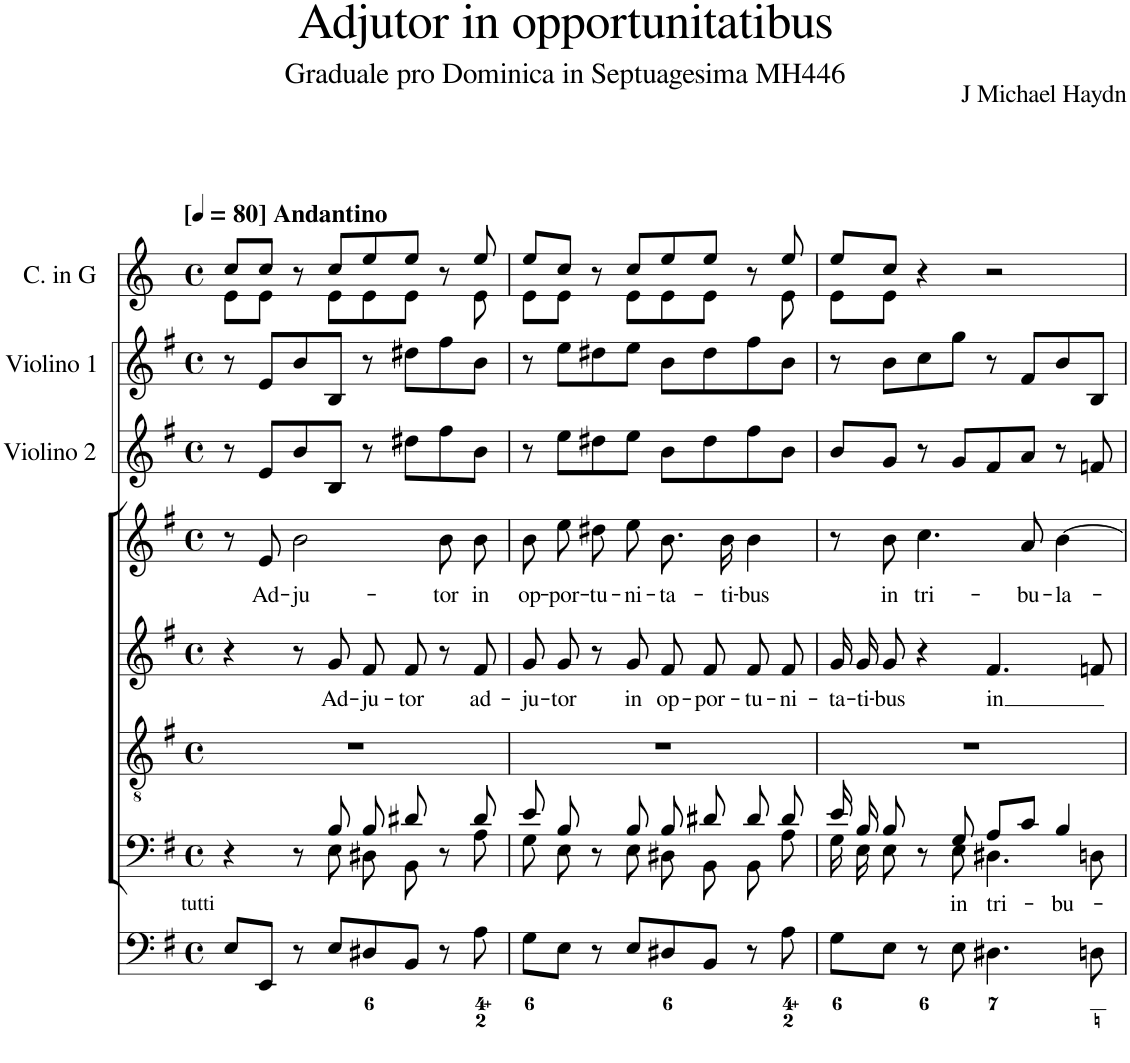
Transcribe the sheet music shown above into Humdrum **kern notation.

**kern	**kern	**text	**kern	**kern	**text	**kern	**text	**kern	**kern	**kern
*part8	*part7	*part7	*part6	*part5	*part5	*part4	*part4	*part3	*part2	*part1
*staff8	*staff7	*staff7	*staff6	*staff5	*staff5	*staff4	*staff4	*staff3	*staff2	*staff1
*I"Organ	*I"Voice	*	*I"Tenor	*I"Alto	*	*I"Voice	*	*I"Violino 2	*I"Violino 1	*I"C. in G
*	*	*	*	*	*	*	*	*I'Vln	*I'Vln	*
*clefF4	*clefF4	*	*clefGv2	*clefG2	*	*clefG2	*	*clefG2	*clefG2	*clefG2
*	*	*	*	*	*	*	*	*	*	*Trd3c5
*k[f#]	*k[f#]	*	*k[f#]	*k[f#]	*	*k[f#]	*	*k[f#]	*k[f#]	*k[]
*M4/4	*M4/4	*	*M4/4	*M4/4	*	*M4/4	*	*M4/4	*M4/4	*M4/4
*met(c)	*met(c)	*	*met(c)	*met(c)	*	*met(c)	*	*met(c)	*met(c)	*met(c)
*MM80	*MM80	*	*MM80	*MM80	*	*MM80	*	*MM80	*MM80	*MM80
=1	=1	=1	=1	=1	=1	=1	=1	=1	=1	=1
*	*^	*	*	*	*	*	*	*	*	*^
!	!	!	!	!	!	!	!	!	!	!	!LO:TX:a:B:t=[	!
!	!	!	!	!	!	!	!	!	!	!	!LO:TX:a:B:t=] Andantino	!
!LO:TX:a:t=tutti	!	!	!	!	!	!	!	!	!	!	!	!
8E/L	4r	4.ryy	.	1r	4r	.	8r	.	8r	8r	8cc/L	8e\L
!	!	!	!	!	!	!	!	!LO:LY:b	!	!	!	!
8EE/J	.	.	.	.	.	.	8e/	Ad-	8e/L	8e/L	8cc/J	8e\J
!	!	!	!	!	!	!	!	!LO:LY:b	!	!	!	!
8r	8r	.	.	.	8r	.	2b\	-ju-	8b/	8b/	8r	8ryy
!	!	!	!	!	!	!LO:LY:b	!	!	!	!	!	!
8E/L	8B/	8E\	.	.	8g/	Ad-	.	.	8B/J	8B/J	8cc/L	8e\L
!	!	!	!	!	!	!LO:LY:b	!	!	!	!	!	!
8D#X/	8B/	8D#X\	.	.	8f#/L	-ju-	.	.	8r	8r	8ee/	8e\
!	!	!	!	!	!	!LO:LY:b	!	!	!	!	!	!
8BB/J	8d#X/	8BB\	.	.	8f#/J	-tor	.	.	8dd#X\L	8dd#X\L	8ee/J	8e\J
!	!	!	!	!	!	!	!	!LO:LY:b	!	!	!	!
8r	8r	8ryy	.	.	8r	.	8b\L	-tor	8ff#\	8ff#\	8r	8ryy
!	!	!	!	!	!	!LO:LY:b	!	!LO:LY:b	!	!	!	!
8A\	8d#/	8A\	.	.	8f#/	ad-	8b\J	in	8b\J	8b\J	8ee/	8e\
=2	=2	=2	=2	=2	=2	=2	=2	=2	=2	=2	=2	=2
!	!	!	!	!	!	!LO:LY:b	!	!LO:LY:b	!	!	!	!
8G\L	8e/	8G\	.	1r	8g/L	-ju-	8b\L	op-	8r	8r	8ee/L	8e\L
!	!	!	!	!	!	!LO:LY:b	!	!LO:LY:b	!	!	!	!
8E\J	8B/	8E\	.	.	8g/J	-tor	8ee\J	-por-	8ee\L	8ee\L	8cc/J	8e\J
!	!	!	!	!	!	!	!	!LO:LY:b	!	!	!	!
8r	8r	8ryy	.	.	8r	.	8dd#X\L	-tu-	8dd#X\	8dd#X\	8r	8ryy
!	!	!	!	!	!	!LO:LY:b	!	!LO:LY:b	!	!	!	!
8E/L	8B/	8E\	.	.	8g/	in	8ee\J	-ni-	8ee\J	8ee\J	8cc/L	8e\L
!	!	!	!	!	!	!LO:LY:b	!	!LO:LY:b	!	!	!	!
8D#X/	8B/	8D#X\	.	.	8f#/L	op-	8.b\L	-ta-	8b\L	8b\L	8ee/	8e\
!	!	!	!	!	!	!LO:LY:b	!	!	!	!	!	!
8BB/J	8d#X/	8BB\	.	.	8f#/J	-por-	.	.	8dd#\	8dd#\	8ee/J	8e\J
!	!	!	!	!	!	!	!	!LO:LY:b	!	!	!	!
.	.	.	.	.	.	.	16b\Jk	-ti-	.	.	.	.
!	!	!	!	!	!	!LO:LY:b	!	!LO:LY:b	!	!	!	!
8r	8d#/	8BB\	.	.	8f#/L	-tu-	4b\	-bus	8ff#\	8ff#\	8r	8ryy
!	!	!	!	!	!	!LO:LY:b	!	!	!	!	!	!
8A\	8d#/	8A\	.	.	8f#/J	-ni-	.	.	8b\J	8b\J	8ee/	8e\
=3	=3	=3	=3	=3	=3	=3	=3	=3	=3	=3	=3	=3
!	!	!	!	!	!	!LO:LY:b	!	!	!	!	!	!
8G\L	16e/	16G\	.	1r	16g/LL	-ta-	8r	.	8b/L	8r	8ee/L	8e\L
!	!	!	!	!	!	!LO:LY:b	!	!	!	!	!	!
.	16B/	16E\	.	.	16g/J	-ti-	.	.	.	.	.	.
!	!	!	!	!	!	!LO:LY:b	!	!LO:LY:b	!	!	!	!
8E\J	8B/	8E\	.	.	8g/J	-bus	8b\	in	8g/J	8b\L	8cc/J	8e\J
!	!	!	!	!	!	!	!	!LO:LY:b	!	!	!	!
8r	8r	8ryy	.	.	4r	.	4.cc\	tri-	8r	8cc\	4r	2.ryy
!	!	!	!LO:LY:b	!	!	!	!	!	!	!	!	!
8E\	8G/	8E\	in	.	.	.	.	.	8g/L	8gg\J	.	.
!	!	!	!LO:LY:b	!	!	!LO:LY:b	!	!	!	!	!	!
4.D#X\	8A/L	4.D#X\	tri-	.	4.f#/	in	.	.	8f#/	8r	2r	.
!	!	!	!	!	!	!	!	!LO:LY:b	!	!	!	!
.	8c/J	.	.	.	.	.	8a/	-bu-	8a/J	8f#/L	.	.
!	!	!	!LO:LY:b	!	!	!	!	!LO:LY:b	!	!	!	!
.	4B/	.	-bu-	.	.	.	[4b\	-la-	8r	8b/	.	.
8Dn\	.	8Dn\	.	.	8fn/	.	.	.	8fn/	8B/J	.	.
*	*v	*v	*	*	*	*	*	*	*	*	*v	*v
=	=	=	=	=	=	=	=	=	=	=
*-	*-	*-	*-	*-	*-	*-	*-	*-	*-	*-
